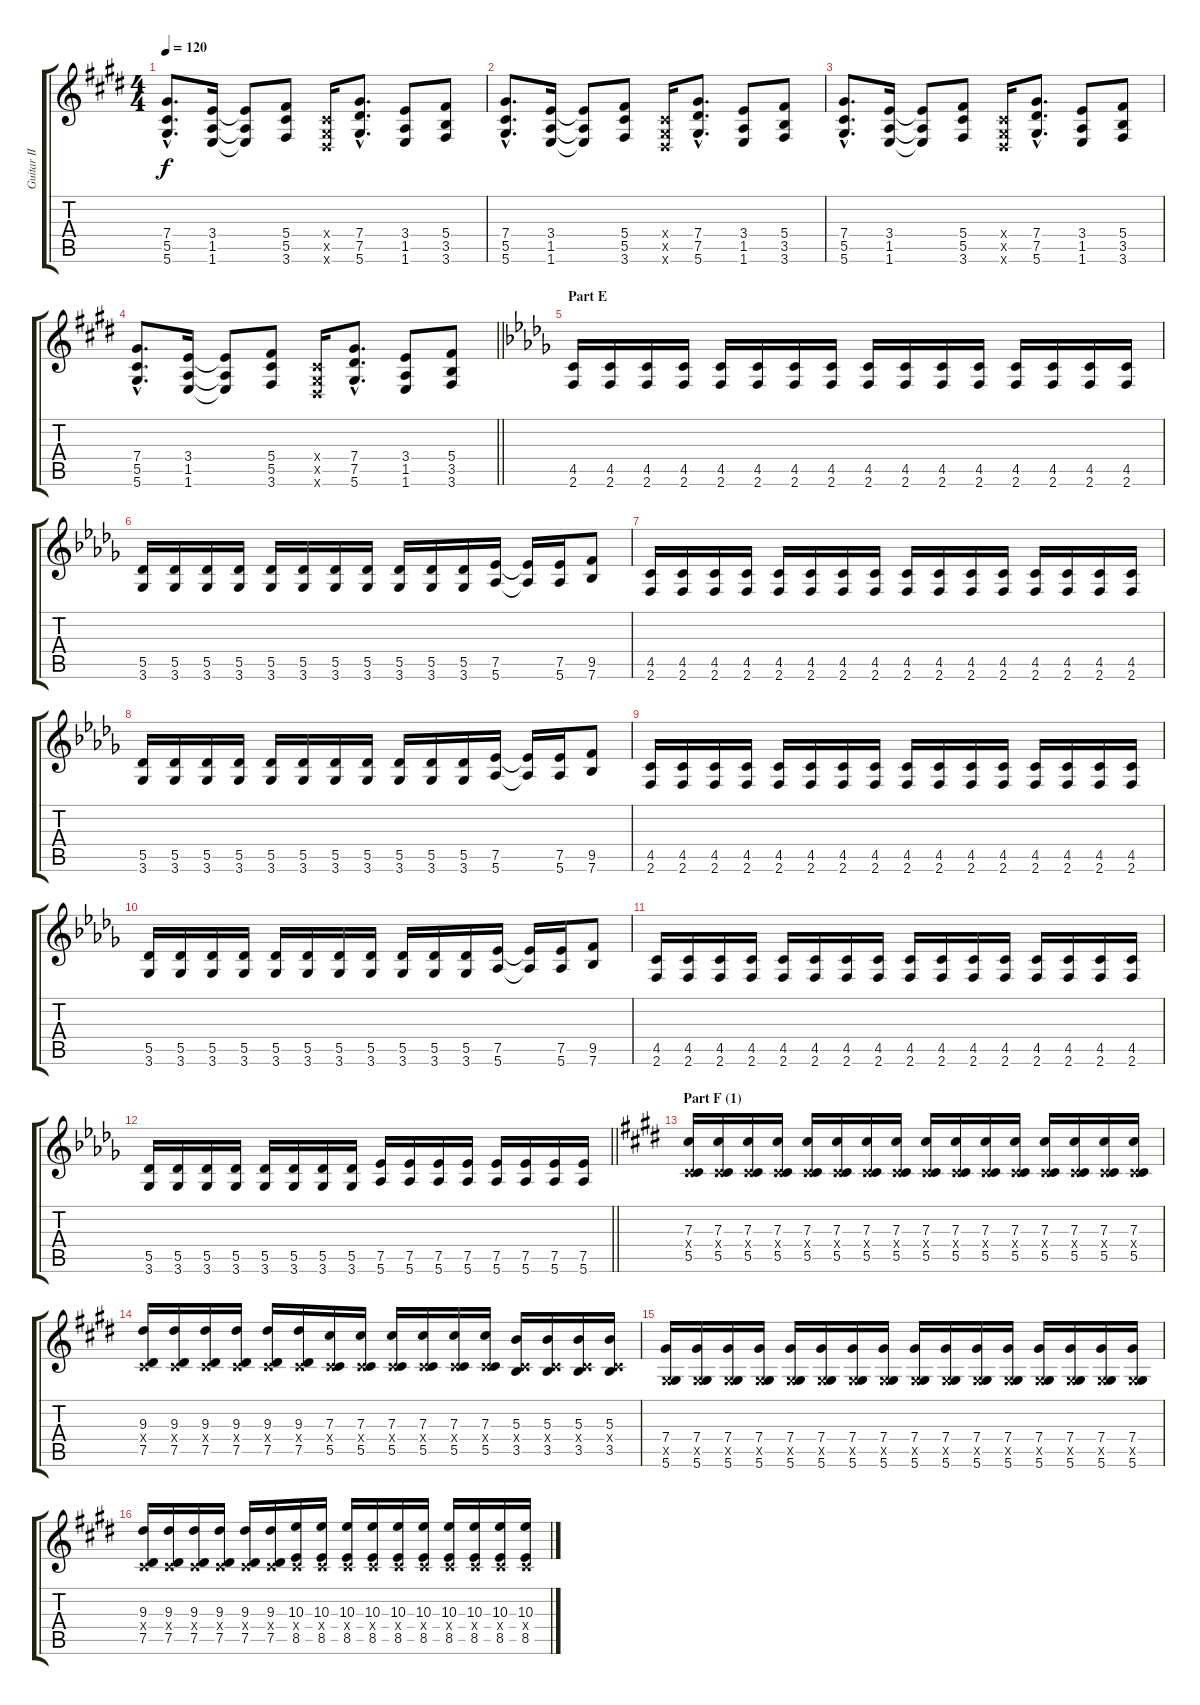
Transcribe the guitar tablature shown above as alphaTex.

\track ("Guitar II (Sugizo)" "Guitar II ") {instrument distortionguitar}
\staff {score tabs}
\tuning (Eb4 Bb3 Gb3 Db3 Ab2 Eb2) {hide}
\ts (4 4)
\tempo 120
\clef g2
\ks e
(7.4{hac} 5.5{hac} 5.6{hac}).8{d dy f} (3.4 1.5 1.6).16 (3.4{t} 1.5{t} 1.6{t}).8 (5.4 5.5 3.6).8 (0.4{x} 0.5{x} 0.6{x}).16 (7.4{hac} 7.5{hac} 5.6{hac}).8{d} (3.4 1.5 1.6).8 (5.4 3.5 3.6).8 |
(7.4{hac} 5.5{hac} 5.6{hac}).8{d} (3.4 1.5 1.6).16 (3.4{t} 1.5{t} 1.6{t}).8 (5.4 5.5 3.6).8 (0.4{x} 0.5{x} 0.6{x}).16 (7.4{hac} 7.5{hac} 5.6{hac}).8{d} (3.4 1.5 1.6).8 (5.4 3.5 3.6).8 |
(7.4{hac} 5.5{hac} 5.6{hac}).8{d} (3.4 1.5 1.6).16 (3.4{t} 1.5{t} 1.6{t}).8 (5.4 5.5 3.6).8 (0.4{x} 0.5{x} 0.6{x}).16 (7.4{hac} 7.5{hac} 5.6{hac}).8{d} (3.4 1.5 1.6).8 (5.4 3.5 3.6).8 |
\barLineRight lightlight
(7.4{hac} 5.5{hac} 5.6{hac}).8{d} (3.4 1.5 1.6).16 (3.4{t} 1.5{t} 1.6{t}).8 (5.4 5.5 3.6).8 (0.4{x} 0.5{x} 0.6{x}).16 (7.4{hac} 7.5{hac} 5.6{hac}).8{d} (3.4 1.5 1.6).8 (5.4 3.5 3.6).8 |
\section ("" "Part E")
\ks db
(4.5 2.6).16 (4.5 2.6).16 (4.5 2.6).16 (4.5 2.6).16 (4.5 2.6).16 (4.5 2.6).16 (4.5 2.6).16 (4.5 2.6).16 (4.5 2.6).16 (4.5 2.6).16 (4.5 2.6).16 (4.5 2.6).16 (4.5 2.6).16 (4.5 2.6).16 (4.5 2.6).16 (4.5 2.6).16 |
(5.5 3.6).16 (5.5 3.6).16 (5.5 3.6).16 (5.5 3.6).16 (5.5 3.6).16 (5.5 3.6).16 (5.5 3.6).16 (5.5 3.6).16 (5.5 3.6).16 (5.5 3.6).16 (5.5 3.6).16 (7.5 5.6).16 (7.5{t} 5.6{t}).16 (7.5 5.6).16 (9.5 7.6).8 |
(4.5 2.6).16 (4.5 2.6).16 (4.5 2.6).16 (4.5 2.6).16 (4.5 2.6).16 (4.5 2.6).16 (4.5 2.6).16 (4.5 2.6).16 (4.5 2.6).16 (4.5 2.6).16 (4.5 2.6).16 (4.5 2.6).16 (4.5 2.6).16 (4.5 2.6).16 (4.5 2.6).16 (4.5 2.6).16 |
(5.5 3.6).16 (5.5 3.6).16 (5.5 3.6).16 (5.5 3.6).16 (5.5 3.6).16 (5.5 3.6).16 (5.5 3.6).16 (5.5 3.6).16 (5.5 3.6).16 (5.5 3.6).16 (5.5 3.6).16 (7.5 5.6).16 (7.5{t} 5.6{t}).16 (7.5 5.6).16 (9.5 7.6).8 |
(4.5 2.6).16 (4.5 2.6).16 (4.5 2.6).16 (4.5 2.6).16 (4.5 2.6).16 (4.5 2.6).16 (4.5 2.6).16 (4.5 2.6).16 (4.5 2.6).16 (4.5 2.6).16 (4.5 2.6).16 (4.5 2.6).16 (4.5 2.6).16 (4.5 2.6).16 (4.5 2.6).16 (4.5 2.6).16 |
(5.5 3.6).16 (5.5 3.6).16 (5.5 3.6).16 (5.5 3.6).16 (5.5 3.6).16 (5.5 3.6).16 (5.5 3.6).16 (5.5 3.6).16 (5.5 3.6).16 (5.5 3.6).16 (5.5 3.6).16 (7.5 5.6).16 (7.5{t} 5.6{t}).16 (7.5 5.6).16 (9.5 7.6).8 |
(4.5 2.6).16 (4.5 2.6).16 (4.5 2.6).16 (4.5 2.6).16 (4.5 2.6).16 (4.5 2.6).16 (4.5 2.6).16 (4.5 2.6).16 (4.5 2.6).16 (4.5 2.6).16 (4.5 2.6).16 (4.5 2.6).16 (4.5 2.6).16 (4.5 2.6).16 (4.5 2.6).16 (4.5 2.6).16 |
\barLineRight lightlight
(5.5 3.6).16 (5.5 3.6).16 (5.5 3.6).16 (5.5 3.6).16 (5.5 3.6).16 (5.5 3.6).16 (5.5 3.6).16 (5.5 3.6).16 (7.5 5.6).16 (7.5 5.6).16 (7.5 5.6).16 (7.5 5.6).16 (7.5 5.6).16 (7.5 5.6).16 (7.5 5.6).16 (7.5 5.6).16 |
\section ("" "Part F (1)")
\ks e
(7.3 0.4{x} 5.5).16 (7.3 0.4{x} 5.5).16 (7.3 0.4{x} 5.5).16 (7.3 0.4{x} 5.5).16 (7.3 0.4{x} 5.5).16 (7.3 0.4{x} 5.5).16 (7.3 0.4{x} 5.5).16 (7.3 0.4{x} 5.5).16 (7.3 0.4{x} 5.5).16 (7.3 0.4{x} 5.5).16 (7.3 0.4{x} 5.5).16 (7.3 0.4{x} 5.5).16 (7.3 0.4{x} 5.5).16 (7.3 0.4{x} 5.5).16 (7.3 0.4{x} 5.5).16 (7.3 0.4{x} 5.5).16 |
(9.3 0.4{x} 7.5).16 (9.3 0.4{x} 7.5).16 (9.3 0.4{x} 7.5).16 (9.3 0.4{x} 7.5).16 (9.3 0.4{x} 7.5).16 (9.3 0.4{x} 7.5).16 (7.3 0.4{x} 5.5).16 (7.3 0.4{x} 5.5).16 (7.3 0.4{x} 5.5).16 (7.3 0.4{x} 5.5).16 (7.3 0.4{x} 5.5).16 (7.3 0.4{x} 5.5).16 (5.3 0.4{x} 3.5).16 (5.3 0.4{x} 3.5).16 (5.3 0.4{x} 3.5).16 (5.3 0.4{x} 3.5).16 |
(7.4 0.5{x} 5.6).16 (7.4 0.5{x} 5.6).16 (7.4 0.5{x} 5.6).16 (7.4 0.5{x} 5.6).16 (7.4 0.5{x} 5.6).16 (7.4 0.5{x} 5.6).16 (7.4 0.5{x} 5.6).16 (7.4 0.5{x} 5.6).16 (7.4 0.5{x} 5.6).16 (7.4 0.5{x} 5.6).16 (7.4 0.5{x} 5.6).16 (7.4 0.5{x} 5.6).16 (7.4 0.5{x} 5.6).16 (7.4 0.5{x} 5.6).16 (7.4 0.5{x} 5.6).16 (7.4 0.5{x} 5.6).16 |
(9.3 0.4{x} 7.5).16 (9.3 0.4{x} 7.5).16 (9.3 0.4{x} 7.5).16 (9.3 0.4{x} 7.5).16 (9.3 0.4{x} 7.5).16 (9.3 0.4{x} 7.5).16 (10.3 0.4{x} 8.5).16 (10.3 0.4{x} 8.5).16 (10.3 0.4{x} 8.5).16 (10.3 0.4{x} 8.5).16 (10.3 0.4{x} 8.5).16 (10.3 0.4{x} 8.5).16 (10.3 0.4{x} 8.5).16 (10.3 0.4{x} 8.5).16 (10.3 0.4{x} 8.5).16 (10.3 0.4{x} 8.5).16
